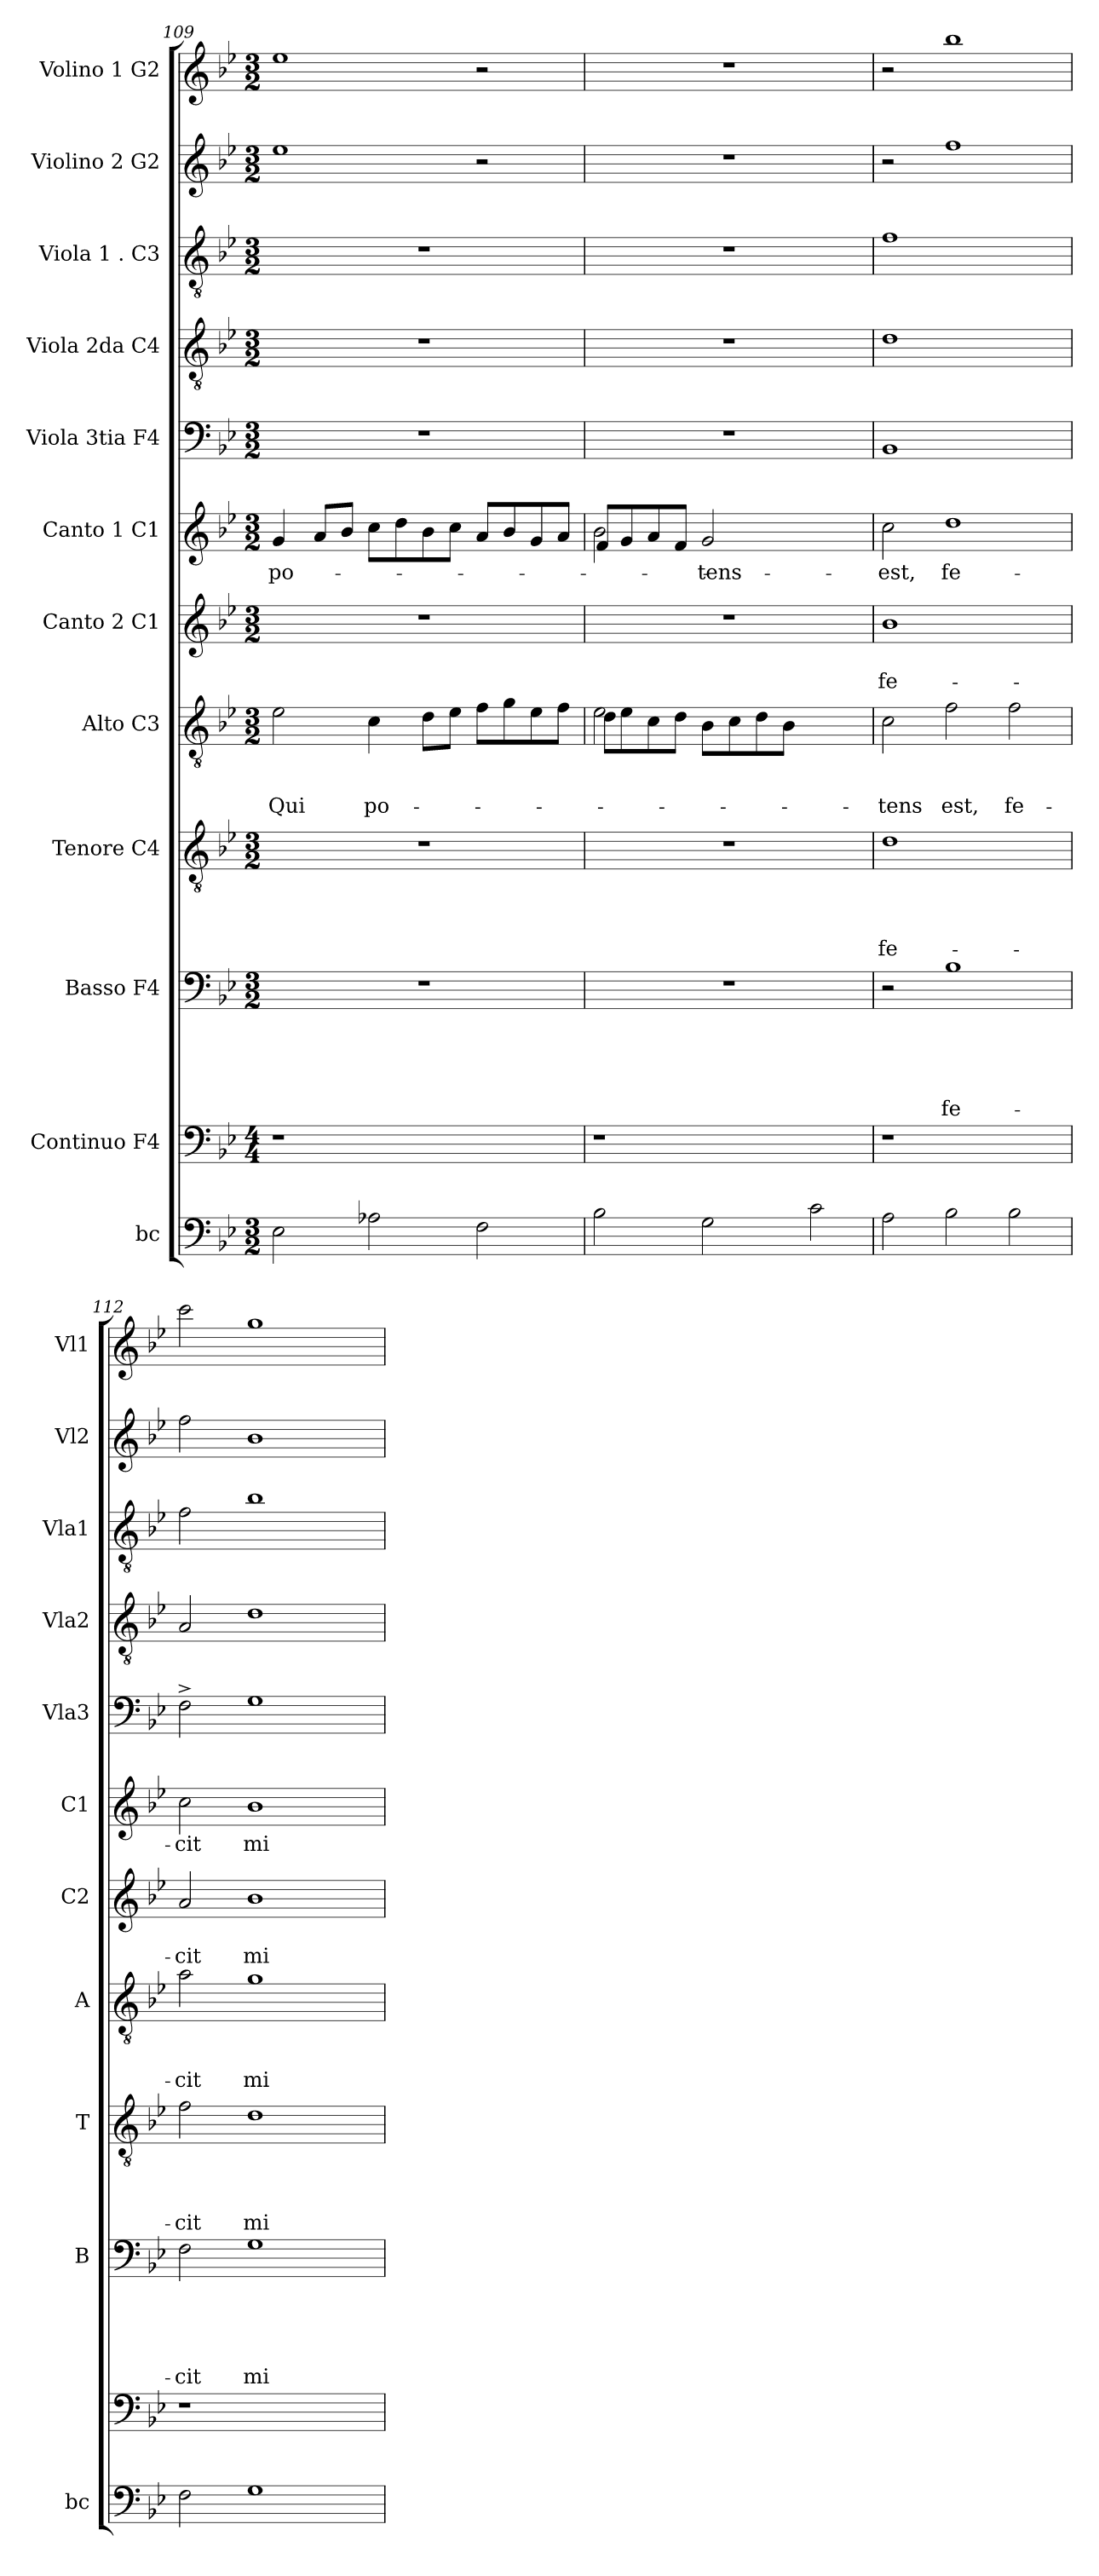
**kern	**kern	**kern	**text	**text	**text	**text	**text	**kern	**text	**text	**text	**text	**kern	**text	**text	**text	**kern	**text	**text	**kern	**text	**kern	**kern	**kern	**kern	**kern
*part12	*part11	*part10	*part10	*part10	*part10	*part10	*part10	*part9	*part9	*part9	*part9	*part9	*part8	*part8	*part8	*part8	*part7	*part7	*part7	*part6	*part6	*part5	*part4	*part3	*part2	*part1
*staff12	*staff11	*staff10	*staff10	*staff10	*staff10	*staff10	*staff10	*staff9	*staff9	*staff9	*staff9	*staff9	*staff8	*staff8	*staff8	*staff8	*staff7	*staff7	*staff7	*staff6	*staff6	*staff5	*staff4	*staff3	*staff2	*staff1
*I"bc	*I"Continuo F4	*I"Basso F4	*	*	*	*	*	*I"Tenore C4	*	*	*	*	*I"Alto C3	*	*	*	*I"Canto 2 C1	*	*	*I"Canto 1 C1	*	*I"Viola 3tia F4	*I"Viola 2da C4	*I"Viola 1 . C3	*I"Violino 2 G2	*I"Volino 1 G2
*I'bc	*	*I'B	*	*	*	*	*	*I'T	*	*	*	*	*I'A	*	*	*	*I'C2	*	*	*I'C1	*	*I'Vla3	*I'Vla2	*I'Vla1	*I'Vl2	*I'Vl1
*clefF4	*clefF4	*clefF4	*	*	*	*	*	*clefGv2	*	*	*	*	*clefGv2	*	*	*	*clefG2	*	*	*clefG2	*	*clefF4	*clefGv2	*clefGv2	*clefG2	*clefG2
*k[b-e-]	*k[b-e-]	*k[b-e-]	*	*	*	*	*	*k[b-e-]	*	*	*	*	*k[b-e-]	*	*	*	*k[b-e-]	*	*	*k[b-e-]	*	*k[b-e-]	*k[b-e-]	*k[b-e-]	*k[b-e-]	*k[b-e-]
*B-:	*B-:	*B-:	*	*	*	*	*	*B-:	*	*	*	*	*B-:	*	*	*	*B-:	*	*	*B-:	*	*B-:	*B-:	*B-:	*B-:	*B-:
*M3/2	*M4/4	*M3/2	*	*	*	*	*	*M3/2	*	*	*	*	*M3/2	*	*	*	*M3/2	*	*	*M3/2	*	*M3/2	*M3/2	*M3/2	*M3/2	*M3/2
=109	=109	=109	=109	=109	=109	=109	=109	=109	=109	=109	=109	=109	=109	=109	=109	=109	=109	=109	=109	=109	=109	=109	=109	=109	=109	=109
!	!	!LO:N:vis=1	!	!	!	!	!	!LO:N:vis=1	!	!	!	!	!	!	!	!LO:LY:b	!LO:N:vis=1	!	!	!	!LO:LY:b	!LO:N:vis=1	!LO:N:vis=1	!LO:N:vis=1	!	!
2E-\	1r	1.r	.	.	.	.	.	1.r	.	.	.	.	2e-\	.	.	Qui	1.r	.	.	4g/	po-	1.r	1.r	1.r	1ee-	1ee-
.	.	.	.	.	.	.	.	.	.	.	.	.	.	.	.	.	.	.	.	8a/L	.	.	.	.	.	.
.	.	.	.	.	.	.	.	.	.	.	.	.	.	.	.	.	.	.	.	8b-/J	.	.	.	.	.	.
!	!	!	!	!	!	!	!	!	!	!	!	!	!	!	!	!LO:LY:b	!	!	!	!	!	!	!	!	!	!
2A-X\	.	.	.	.	.	.	.	.	.	.	.	.	4c\	.	.	po-	.	.	.	8cc\L	.	.	.	.	.	.
.	.	.	.	.	.	.	.	.	.	.	.	.	.	.	.	.	.	.	.	8dd\	.	.	.	.	.	.
.	.	.	.	.	.	.	.	.	.	.	.	.	8d\L	.	.	.	.	.	.	8b-\	.	.	.	.	.	.
.	.	.	.	.	.	.	.	.	.	.	.	.	8e-\J	.	.	.	.	.	.	8cc\J	.	.	.	.	.	.
2F\	2ryy	.	.	.	.	.	.	.	.	.	.	.	8f\L	.	.	.	.	.	.	8a/L	.	.	.	.	2r	2r
.	.	.	.	.	.	.	.	.	.	.	.	.	8g\	.	.	.	.	.	.	8b-/	.	.	.	.	.	.
.	.	.	.	.	.	.	.	.	.	.	.	.	8e-\	.	.	.	.	.	.	8g/	.	.	.	.	.	.
.	.	.	.	.	.	.	.	.	.	.	.	.	8f\J	.	.	.	.	.	.	8a/J	.	.	.	.	.	.
=110	=110	=110	=110	=110	=110	=110	=110	=110	=110	=110	=110	=110	=110	=110	=110	=110	=110	=110	=110	=110	=110	=110	=110	=110	=110	=110
!	!	!LO:N:vis=1	!	!	!	!	!	!LO:N:vis=1	!	!	!	!	!	!	!	!	!LO:N:vis=1	!	!	!	!	!LO:N:vis=1	!LO:N:vis=1	!LO:N:vis=1	!LO:N:vis=1	!LO:N:vis=1
*	*	*	*	*	*	*	*	*	*	*	*	*	*^	*	*	*	*	*	*	*^	*	*	*	*	*	*
2B-\	1r	1.r	.	.	.	.	.	1.r	.	.	.	.	2e-\	8d\L	.	.	.	1.r	.	.	2b-\	8f/L	.	1.r	1.r	1.r	1.r	1.r
.	.	.	.	.	.	.	.	.	.	.	.	.	.	8e-\	.	.	.	.	.	.	.	8g/	.	.	.	.	.	.
.	.	.	.	.	.	.	.	.	.	.	.	.	.	8c\	.	.	.	.	.	.	.	8a/	.	.	.	.	.	.
.	.	.	.	.	.	.	.	.	.	.	.	.	.	8d\J	.	.	.	.	.	.	.	8f/J	.	.	.	.	.	.
!	!	!	!	!	!	!	!	!	!	!	!	!	!	!	!	!	!	!	!	!	!	!	!LO:LY:b	!	!	!	!	!
2G\	.	.	.	.	.	.	.	.	.	.	.	.	2ryy	8B-\L	.	.	.	.	.	.	2ryy	2g/	-tens	.	.	.	.	.
.	.	.	.	.	.	.	.	.	.	.	.	.	.	8c\	.	.	.	.	.	.	.	.	.	.	.	.	.	.
.	.	.	.	.	.	.	.	.	.	.	.	.	.	8d\	.	.	.	.	.	.	.	.	.	.	.	.	.	.
.	.	.	.	.	.	.	.	.	.	.	.	.	.	8B-\J	.	.	.	.	.	.	.	.	.	.	.	.	.	.
2c\	2ryy	.	.	.	.	.	.	.	.	.	.	.	2ryy	2ryy	.	.	.	.	.	.	2ryy	2ryy	.	.	.	.	.	.
=111	=111	=111	=111	=111	=111	=111	=111	=111	=111	=111	=111	=111	=111	=111	=111	=111	=111	=111	=111	=111	=111	=111	=111	=111	=111	=111	=111	=111
!	!	!	!	!	!	!	!	!	!	!	!	!LO:LY:b	!	!	!	!	!LO:LY:b	!	!	!LO:LY:b	!	!	!LO:LY:b	!	!	!	!	!
*	*	*	*	*	*	*	*	*	*	*	*	*	*v	*v	*	*	*	*	*	*	*v	*v	*	*	*	*	*	*
2A\	1r	2r	.	.	.	.	.	1d	.	.	.	fe-	2c\	.	.	-tens	1b-	.	fe-	2cc\	est,	1BB-	1d	1f	2r	2r
!	!	!	!	!	!	!	!LO:LY:b	!	!	!	!	!	!	!	!	!LO:LY:b	!	!	!	!	!LO:LY:b	!	!	!	!	!
2B-\	.	1B-	.	.	.	.	fe-	.	.	.	.	.	2f\	.	.	est,	.	.	.	1dd	fe-	.	.	.	1ff	1bb-
!	!	!	!	!	!	!	!	!	!	!	!	!	!	!	!	!LO:LY:b	!	!	!	!	!	!	!	!	!	!
2B-\	2ryy	.	.	.	.	.	.	2ryy	.	.	.	.	2f\	.	.	fe-	2ryy	.	.	.	.	2ryy	2ryy	2ryy	.	.
=112	=112	=112	=112	=112	=112	=112	=112	=112	=112	=112	=112	=112	=112	=112	=112	=112	=112	=112	=112	=112	=112	=112	=112	=112	=112	=112
!	!	!	!	!	!	!	!LO:LY:b	!	!	!	!	!LO:LY:b	!	!	!	!LO:LY:b	!	!	!LO:LY:b	!	!LO:LY:b	!	!	!	!	!
2F\	1r	2F\	.	.	.	.	-cit	2f\	.	.	.	-cit	2a\	.	.	-cit	2a/	.	-cit	2cc\	-cit	2F^>\	2A/	2f\	2ff\	2ccc\
!	!	!	!	!	!	!	!LO:LY:b	!	!	!	!	!LO:LY:b	!	!	!	!LO:LY:b	!	!	!LO:LY:b	!	!LO:LY:b	!	!	!	!	!
1G	.	1G	.	.	.	.	mi-	1d	.	.	.	mi-	1g	.	.	mi-	1b-	.	mi-	1b-	mi-	1G	1d	1b-	1b-	1gg
.	2ryy	.	.	.	.	.	.	.	.	.	.	.	.	.	.	.	.	.	.	.	.	.	.	.	.	.
=	=	=	=	=	=	=	=	=	=	=	=	=	=	=	=	=	=	=	=	=	=	=	=	=	=	=
*-	*-	*-	*-	*-	*-	*-	*-	*-	*-	*-	*-	*-	*-	*-	*-	*-	*-	*-	*-	*-	*-	*-	*-	*-	*-	*-
